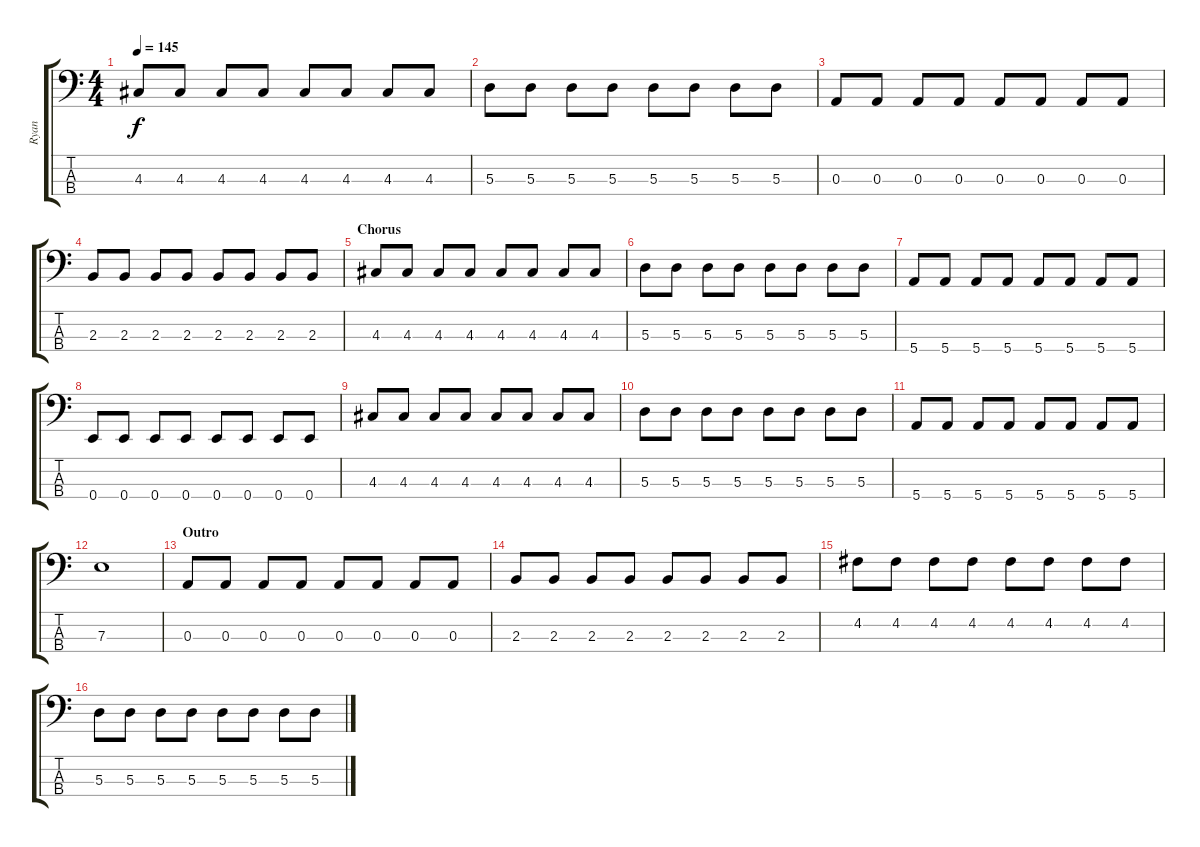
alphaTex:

\track ("Ryan" "Ryan") {instrument electricbasspick}
\staff {score tabs}
\tuning (G2 D2 A1 E1) {hide}
\ts (4 4)
\tempo 145
\clef f4
\ks c
4.3.8{dy f} 4.3.8 4.3.8 4.3.8 4.3.8 4.3.8 4.3.8 4.3.8 |
5.3.8 5.3.8 5.3.8 5.3.8 5.3.8 5.3.8 5.3.8 5.3.8 |
0.3.8 0.3.8 0.3.8 0.3.8 0.3.8 0.3.8 0.3.8 0.3.8 |
2.3.8 2.3.8 2.3.8 2.3.8 2.3.8 2.3.8 2.3.8 2.3.8 |
\section ("" "Chorus")
4.3.8 4.3.8 4.3.8 4.3.8 4.3.8 4.3.8 4.3.8 4.3.8 |
5.3.8 5.3.8 5.3.8 5.3.8 5.3.8 5.3.8 5.3.8 5.3.8 |
5.4.8 5.4.8 5.4.8 5.4.8 5.4.8 5.4.8 5.4.8 5.4.8 |
0.4.8 0.4.8 0.4.8 0.4.8 0.4.8 0.4.8 0.4.8 0.4.8 |
4.3.8 4.3.8 4.3.8 4.3.8 4.3.8 4.3.8 4.3.8 4.3.8 |
5.3.8 5.3.8 5.3.8 5.3.8 5.3.8 5.3.8 5.3.8 5.3.8 |
5.4.8 5.4.8 5.4.8 5.4.8 5.4.8 5.4.8 5.4.8 5.4.8 |
7.3.1 |
\section ("" "Outro")
0.3.8 0.3.8 0.3.8 0.3.8 0.3.8 0.3.8 0.3.8 0.3.8 |
2.3.8 2.3.8 2.3.8 2.3.8 2.3.8 2.3.8 2.3.8 2.3.8 |
4.2.8 4.2.8 4.2.8 4.2.8 4.2.8 4.2.8 4.2.8 4.2.8 |
5.3.8 5.3.8 5.3.8 5.3.8 5.3.8 5.3.8 5.3.8 5.3.8
